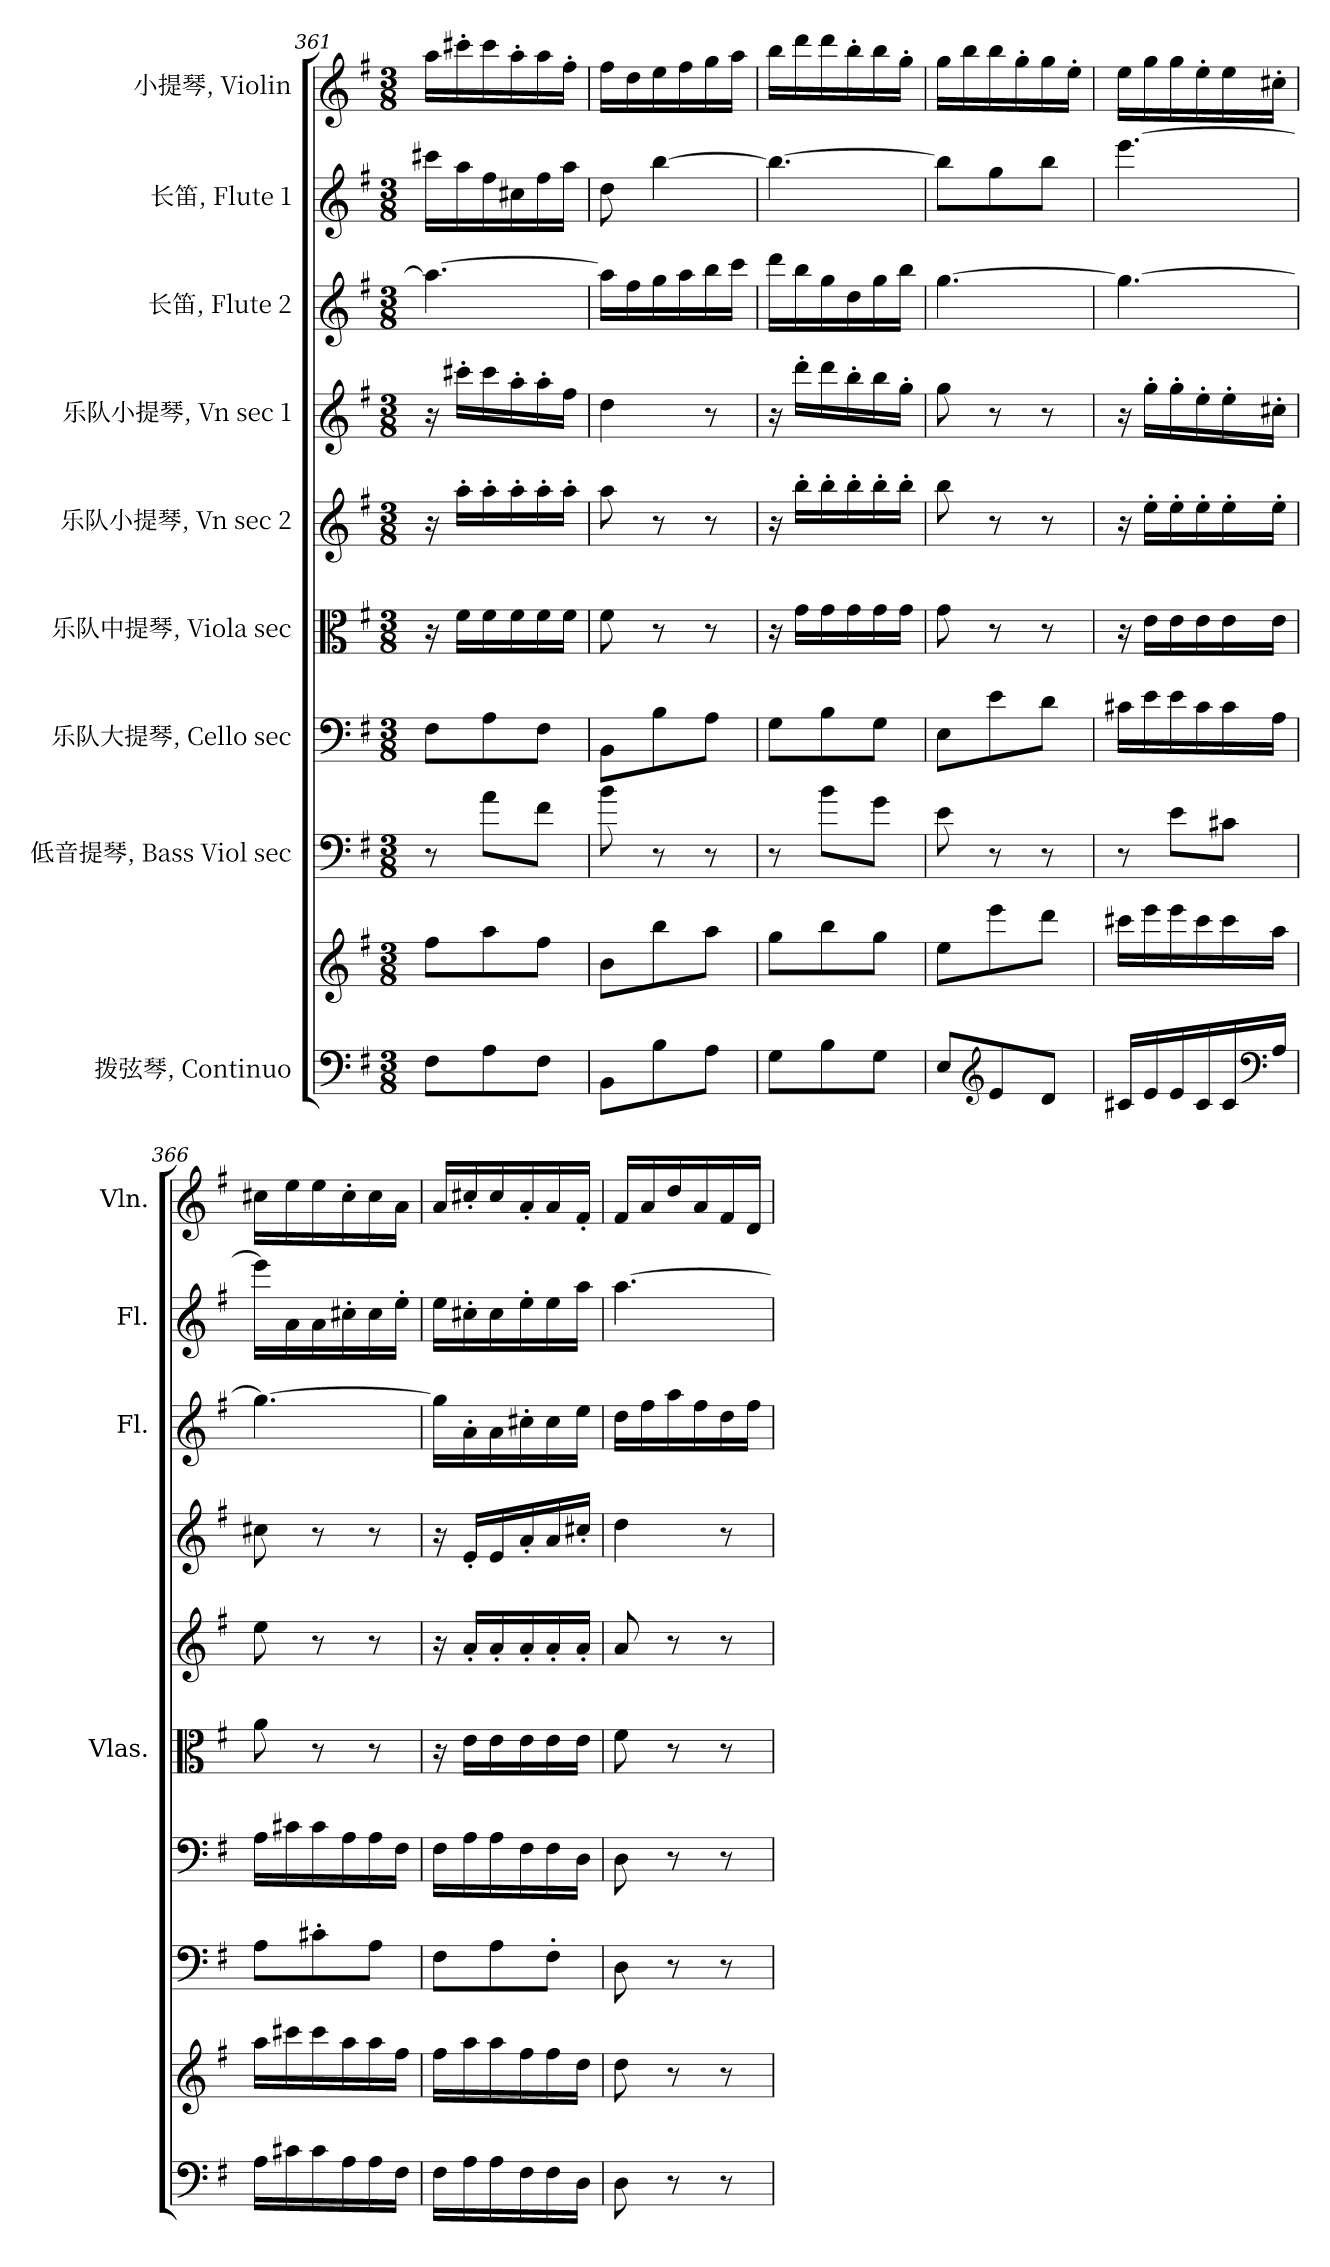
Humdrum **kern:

**kern	**kern	**kern	**kern	**kern	**kern	**kern	**kern	**kern	**kern
*part9	*part9	*part8	*part7	*part6	*part5	*part4	*part3	*part2	*part1
*staff10	*staff9	*staff8	*staff7	*staff6	*staff5	*staff4	*staff3	*staff2	*staff1
*I"拨弦琴, Continuo	*	*I"低音提琴, Bass Viol sec	*I"乐队大提琴, Cello sec	*I"乐队中提琴, Viola sec	*I"乐队小提琴, Vn sec 2	*I"乐队小提琴, Vn sec 1	*I"长笛, Flute 2	*I"长笛, Flute 1	*I"小提琴, Violin
*	*	*	*	*I'Vlas.	*	*	*I'Fl.	*I'Fl.	*I'Vln.
*clefF4	*clefG2	*clefF4	*clefF4	*clefC3	*clefG2	*clefG2	*clefG2	*clefG2	*clefG2
*	*	*ITrd7c12	*	*	*	*	*	*	*
*k[f#]	*k[f#]	*k[f#]	*k[f#]	*k[f#]	*k[f#]	*k[f#]	*k[f#]	*k[f#]	*k[f#]
*M3/8	*M3/8	*M3/8	*M3/8	*M3/8	*M3/8	*M3/8	*M3/8	*M3/8	*M3/8
=361	=361	=361	=361	=361	=361	=361	=361	=361	=361
8F#\L	8ff#\L	8r	8F#\L	16r	16r	16r	4.aa\_	16ccc#X\LL	16aa\LL
.	.	.	.	16f#\LL	16aa'\LL	16ccc#X'\LL	.	16aa\	16ccc#X'\
8A\	8aa\	8A\L	8A\	16f#\	16aa'\	16ccc#\	.	16ff#\	16ccc#\
.	.	.	.	16f#\	16aa'\	16aa'\	.	16cc#X\	16aa'\
8F#\J	8ff#\J	8F#\J	8F#\J	16f#\	16aa'\	16aa'\	.	16ff#\	16aa\
.	.	.	.	16f#\JJ	16aa'\JJ	16ff#\JJ	.	16aa\JJ	16ff#'\JJ
=362	=362	=362	=362	=362	=362	=362	=362	=362	=362
8BB\L	8b\L	8B\	8BB\L	8f#\	8aa\	4dd\	16aa\LL]	8dd\	16ff#\LL
.	.	.	.	.	.	.	16ff#\	.	16dd\
8B\	8bb\	8r	8B\	8r	8r	.	16gg\	[4bb\	16ee\
.	.	.	.	.	.	.	16aa\	.	16ff#\
8A\J	8aa\J	8r	8A\J	8r	8r	8r	16bb\	.	16gg\
.	.	.	.	.	.	.	16ccc\JJ	.	16aa\JJ
=363	=363	=363	=363	=363	=363	=363	=363	=363	=363
8G\L	8gg\L	8r	8G\L	16r	16r	16r	16ddd\LL	4.bb\_	16bb\LL
.	.	.	.	16g\LL	16bb'\LL	16ddd'\LL	16bb\	.	16ddd\
8B\	8bb\	8B\L	8B\	16g\	16bb'\	16ddd\	16gg\	.	16ddd\
.	.	.	.	16g\	16bb'\	16bb'\	16dd\	.	16bb'\
8G\J	8gg\J	8G\J	8G\J	16g\	16bb'\	16bb\	16gg\	.	16bb\
.	.	.	.	16g\JJ	16bb'\JJ	16gg'\JJ	16bb\JJ	.	16gg'\JJ
!!LO:PB:g=z
=364	=364	=364	=364	=364	=364	=364	=364	=364	=364
8E/L	8ee\L	8E\	8E\L	8g\	8bb\	8gg\	[4.gg\	8bb\L]	16gg\LL
.	.	.	.	.	.	.	.	.	16bb\
*clefG2	*	*	*	*	*	*	*	*	*
8e/	8eee\	8r	8e\	8r	8r	8r	.	8gg\	16bb\
.	.	.	.	.	.	.	.	.	16gg'\
8d/J	8ddd\J	8r	8d\J	8r	8r	8r	.	8bb\J	16gg\
.	.	.	.	.	.	.	.	.	16ee'\JJ
=365	=365	=365	=365	=365	=365	=365	=365	=365	=365
16c#X/LL	16ccc#X\LL	8r	16c#X\LL	16r	16r	16r	4.gg\_	[4.eee\	16ee\LL
16e/	16eee\	.	16e\	16e\LL	16ee'\LL	16gg'\LL	.	.	16gg\
16e/	16eee\	8E\L	16e\	16e\	16ee'\	16gg'\	.	.	16gg\
16c#/	16ccc#\	.	16c#\	16e\	16ee'\	16ee'\	.	.	16ee'\
16c#/	16ccc#\	8C#X\J	16c#\	16e\	16ee'\	16ee'\	.	.	16ee\
*clefF4	*	*	*	*	*	*	*	*	*
16A/JJ	16aa\JJ	.	16A\JJ	16e\JJ	16ee'\JJ	16cc#X'\JJ	.	.	16cc#X'\JJ
=366	=366	=366	=366	=366	=366	=366	=366	=366	=366
16A\LL	16aa\LL	8AA\L	16A\LL	8a\	8ee\	8cc#X\	4.gg\_	16eee\LL]	16cc#X\LL
16c#X\	16ccc#X\	.	16c#X\	.	.	.	.	16a\	16ee\
16c#\	16ccc#\	8C#X'\	16c#\	8r	8r	8r	.	16a\	16ee\
16A\	16aa\	.	16A\	.	.	.	.	16cc#X'\	16cc#'\
16A\	16aa\	8AA\J	16A\	8r	8r	8r	.	16cc#\	16cc#\
16F#\JJ	16ff#\JJ	.	16F#\JJ	.	.	.	.	16ee'\JJ	16a\JJ
=367	=367	=367	=367	=367	=367	=367	=367	=367	=367
16F#\LL	16ff#\LL	8FF#\L	16F#\LL	16r	16r	16r	16gg\LL]	16ee\LL	16a/LL
16A\	16aa\	.	16A\	16e\LL	16a'/LL	16e'/LL	16a'\	16cc#X'\	16cc#X'/
16A\	16aa\	8AA\	16A\	16e\	16a'/	16e/	16a\	16cc#\	16cc#/
16F#\	16ff#\	.	16F#\	16e\	16a'/	16a'/	16cc#X'\	16ee'\	16a'/
16F#\	16ff#\	8FF#'\J	16F#\	16e\	16a'/	16a/	16cc#\	16ee\	16a/
16D\JJ	16dd\JJ	.	16D\JJ	16e\JJ	16a'/JJ	16cc#X'/JJ	16ee\JJ	16aa\JJ	16f#'/JJ
!!LO:PB:g=z
=368	=368	=368	=368	=368	=368	=368	=368	=368	=368
8D\	8dd\	8DD\	8D\	8f#\	8a/	4dd\	16dd\LL	[4.aa\	16f#/LL
.	.	.	.	.	.	.	16ff#\	.	16a/
8r	8r	8r	8r	8r	8r	.	16aa\	.	16dd/
.	.	.	.	.	.	.	16ff#\	.	16a/
8r	8r	8r	8r	8r	8r	8r	16dd\	.	16f#/
.	.	.	.	.	.	.	16ff#\JJ	.	16d/JJ
=	=	=	=	=	=	=	=	=	=
*-	*-	*-	*-	*-	*-	*-	*-	*-	*-
